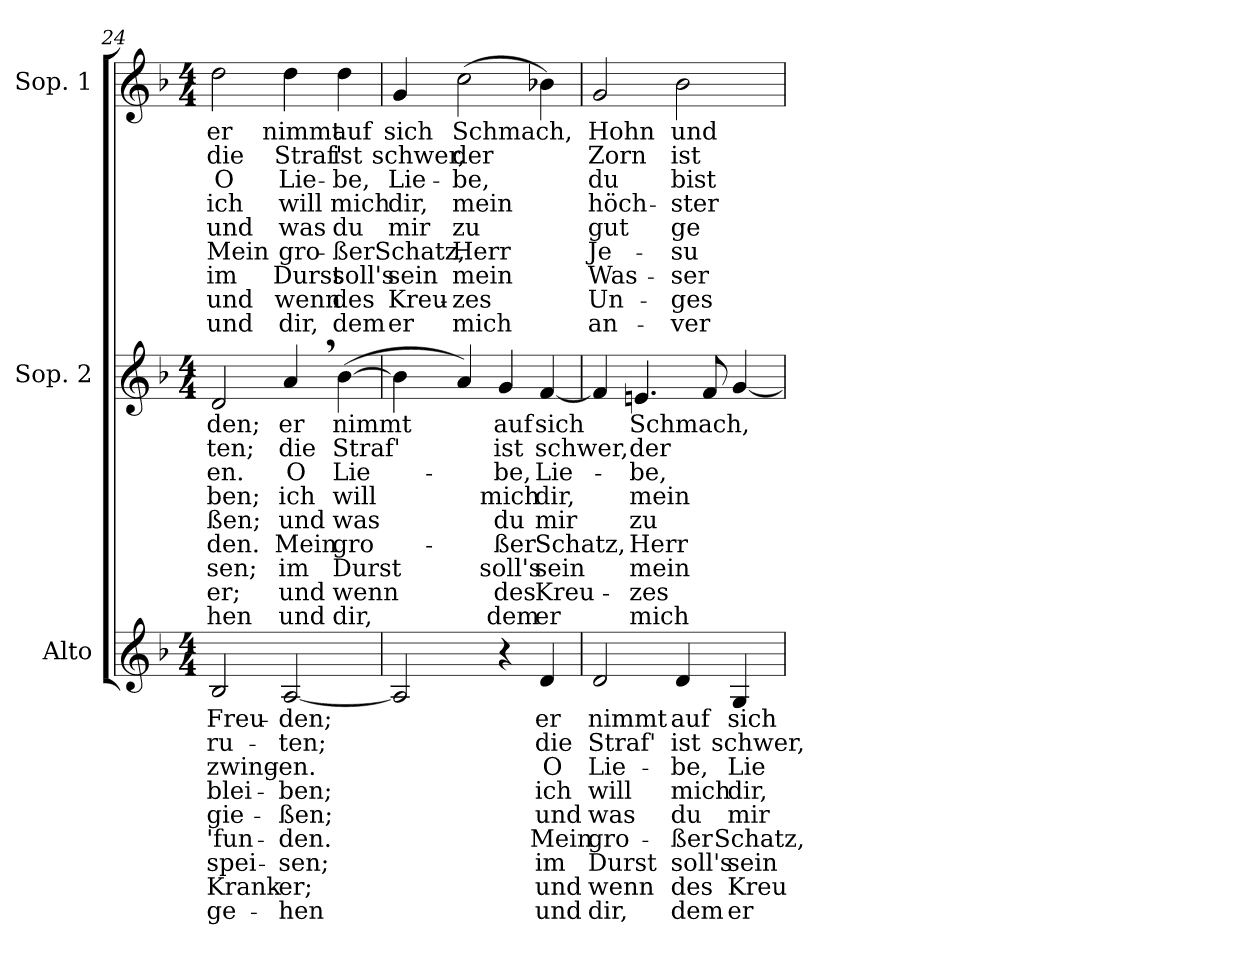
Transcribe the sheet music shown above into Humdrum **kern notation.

**kern	**text	**text	**text	**text	**text	**text	**text	**text	**text	**kern	**text	**text	**text	**text	**text	**text	**text	**text	**text	**kern	**text	**text	**text	**text	**text	**text	**text	**text	**text
*part3	*part3	*part3	*part3	*part3	*part3	*part3	*part3	*part3	*part3	*part2	*part2	*part2	*part2	*part2	*part2	*part2	*part2	*part2	*part2	*part1	*part1	*part1	*part1	*part1	*part1	*part1	*part1	*part1	*part1
*staff3	*staff3	*staff3	*staff3	*staff3	*staff3	*staff3	*staff3	*staff3	*staff3	*staff2	*staff2	*staff2	*staff2	*staff2	*staff2	*staff2	*staff2	*staff2	*staff2	*staff1	*staff1	*staff1	*staff1	*staff1	*staff1	*staff1	*staff1	*staff1	*staff1
*I"Alto	*	*	*	*	*	*	*	*	*	*I"Sop. 2	*	*	*	*	*	*	*	*	*	*I"Sop. 1	*	*	*	*	*	*	*	*	*
*clefG2	*	*	*	*	*	*	*	*	*	*clefG2	*	*	*	*	*	*	*	*	*	*clefG2	*	*	*	*	*	*	*	*	*
*k[b-]	*	*	*	*	*	*	*	*	*	*k[b-]	*	*	*	*	*	*	*	*	*	*k[b-]	*	*	*	*	*	*	*	*	*
*F:	*	*	*	*	*	*	*	*	*	*F:	*	*	*	*	*	*	*	*	*	*F:	*	*	*	*	*	*	*	*	*
*M4/4	*	*	*	*	*	*	*	*	*	*M4/4	*	*	*	*	*	*	*	*	*	*M4/4	*	*	*	*	*	*	*	*	*
=24	=24	=24	=24	=24	=24	=24	=24	=24	=24	=24	=24	=24	=24	=24	=24	=24	=24	=24	=24	=24	=24	=24	=24	=24	=24	=24	=24	=24	=24
!	!LO:LY:b	!LO:LY:b	!LO:LY:b	!LO:LY:b	!LO:LY:b	!LO:LY:b	!LO:LY:b	!LO:LY:b	!LO:LY:b	!	!	!	!	!	!	!	!	!	!	!	!	!	!	!	!	!	!	!	!
!	!	!	!	!	!	!	!	!	!	!	!LO:LY:b	!LO:LY:b	!LO:LY:b	!LO:LY:b	!LO:LY:b	!LO:LY:b	!LO:LY:b	!LO:LY:b	!LO:LY:b	!	!	!	!	!	!	!	!	!	!
!	!	!	!	!	!	!	!	!	!	!	!	!	!	!	!	!	!	!	!	!	!LO:LY:b	!LO:LY:b	!LO:LY:b	!LO:LY:b	!LO:LY:b	!LO:LY:b	!LO:LY:b	!LO:LY:b	!LO:LY:b
2B-/	Freu-	-ru-	-zwing-	blei-	-gie-	'fun-	spei-	Krank-	ge-	2d/	-den;	-ten;	-en.	-ben;	-ßen;	-den.	-sen;	-er;	-hen	2dd\	er	die	O	ich	und	Mein	im	und	und
!	!LO:LY:b	!LO:LY:b	!LO:LY:b	!LO:LY:b	!LO:LY:b	!LO:LY:b	!LO:LY:b	!LO:LY:b	!LO:LY:b	!	!	!	!	!	!	!	!	!	!	!	!	!	!	!	!	!	!	!	!
!	!	!	!	!	!	!	!	!	!	!	!LO:LY:b	!LO:LY:b	!LO:LY:b	!LO:LY:b	!LO:LY:b	!LO:LY:b	!LO:LY:b	!LO:LY:b	!LO:LY:b	!	!	!	!	!	!	!	!	!	!
!	!	!	!	!	!	!	!	!	!	!	!	!	!	!	!	!	!	!	!	!	!LO:LY:b	!LO:LY:b	!LO:LY:b	!LO:LY:b	!LO:LY:b	!LO:LY:b	!LO:LY:b	!LO:LY:b	!LO:LY:b
[2A/	-den;	-ten;	-en.	-ben;	-ßen;	-den.	-sen;	-er;	-hen	4a,>/	er	die	O	ich	und	Mein	im	und	und	4dd\	nimmt	Straf'	Lie-	will	was	gro-	Durst	wenn	dir,
!	!	!	!	!	!	!	!	!	!	!	!LO:LY:b	!LO:LY:b	!LO:LY:b	!LO:LY:b	!LO:LY:b	!LO:LY:b	!LO:LY:b	!LO:LY:b	!LO:LY:b	!	!	!	!	!	!	!	!	!	!
!	!	!	!	!	!	!	!	!	!	!	!	!	!	!	!	!	!	!	!	!	!LO:LY:b	!LO:LY:b	!LO:LY:b	!LO:LY:b	!LO:LY:b	!LO:LY:b	!LO:LY:b	!LO:LY:b	!LO:LY:b
.	.	.	.	.	.	.	.	.	.	(>[4b-\	nimmt	Straf'	Lie-	will	was	gro-	Durst	wenn	dir,	4dd\	auf	ist	-be,	mich	du	-ßer	soll's	des	dem
=25	=25	=25	=25	=25	=25	=25	=25	=25	=25	=25	=25	=25	=25	=25	=25	=25	=25	=25	=25	=25	=25	=25	=25	=25	=25	=25	=25	=25	=25
!	!	!	!	!	!	!	!	!	!	!	!	!	!	!	!	!	!	!	!	!	!LO:LY:b	!LO:LY:b	!LO:LY:b	!LO:LY:b	!LO:LY:b	!LO:LY:b	!LO:LY:b	!LO:LY:b	!LO:LY:b
2A/]	.	.	.	.	.	.	.	.	.	4b-\]	.	.	.	.	.	.	.	.	.	4g/	sich	schwer,	Lie-	dir,	mir	Schatz,	sein	Kreu-	er
!	!	!	!	!	!	!	!	!	!	!	!	!	!	!	!	!	!	!	!	!	!LO:LY:b	!LO:LY:b	!LO:LY:b	!LO:LY:b	!LO:LY:b	!LO:LY:b	!LO:LY:b	!LO:LY:b	!LO:LY:b
.	.	.	.	.	.	.	.	.	.	4a/)	.	.	.	.	.	.	.	.	.	(>2cc\	Schmach,	der	-be,	mein	zu	Herr	mein	-zes	mich
!	!	!	!	!	!	!	!	!	!	!	!LO:LY:b	!LO:LY:b	!LO:LY:b	!LO:LY:b	!LO:LY:b	!LO:LY:b	!LO:LY:b	!LO:LY:b	!LO:LY:b	!	!	!	!	!	!	!	!	!	!
4r	.	.	.	.	.	.	.	.	.	4g/	auf	ist	-be,	mich	du	-ßer	soll's	des	dem	.	.	.	.	.	.	.	.	.	.
!	!LO:LY:b	!LO:LY:b	!LO:LY:b	!LO:LY:b	!LO:LY:b	!LO:LY:b	!LO:LY:b	!LO:LY:b	!LO:LY:b	!	!	!	!	!	!	!	!	!	!	!	!	!	!	!	!	!	!	!	!
!	!	!	!	!	!	!	!	!	!	!	!LO:LY:b	!LO:LY:b	!LO:LY:b	!LO:LY:b	!LO:LY:b	!LO:LY:b	!LO:LY:b	!LO:LY:b	!LO:LY:b	!	!	!	!	!	!	!	!	!	!
4d/	er	die	O	ich	und	Mein	im	und	und	[4f/	sich	schwer,	Lie-	dir,	mir	Schatz,	sein	Kreu-	er	4b-X\)	.	.	.	.	.	.	.	.	.
=26	=26	=26	=26	=26	=26	=26	=26	=26	=26	=26	=26	=26	=26	=26	=26	=26	=26	=26	=26	=26	=26	=26	=26	=26	=26	=26	=26	=26	=26
!	!LO:LY:b	!LO:LY:b	!LO:LY:b	!LO:LY:b	!LO:LY:b	!LO:LY:b	!LO:LY:b	!LO:LY:b	!LO:LY:b	!	!	!	!	!	!	!	!	!	!	!	!	!	!	!	!	!	!	!	!
!	!	!	!	!	!	!	!	!	!	!	!	!	!	!	!	!	!	!	!	!	!LO:LY:b	!LO:LY:b	!LO:LY:b	!LO:LY:b	!LO:LY:b	!LO:LY:b	!LO:LY:b	!LO:LY:b	!LO:LY:b
2d/	nimmt	Straf'	Lie-	will	was	gro-	Durst	wenn	dir,	4f/]	.	.	.	.	.	.	.	.	.	2g/	Hohn	Zorn	du	höch-	gut	Je-	Was-	Un-	an-
!	!	!	!	!	!	!	!	!	!	!	!LO:LY:b	!LO:LY:b	!LO:LY:b	!LO:LY:b	!LO:LY:b	!LO:LY:b	!LO:LY:b	!LO:LY:b	!LO:LY:b	!	!	!	!	!	!	!	!	!	!
.	.	.	.	.	.	.	.	.	.	4.en/	Schmach,	der	-be,	mein	zu	Herr	mein	-zes	mich	.	.	.	.	.	.	.	.	.	.
!	!LO:LY:b	!LO:LY:b	!LO:LY:b	!LO:LY:b	!LO:LY:b	!LO:LY:b	!LO:LY:b	!LO:LY:b	!LO:LY:b	!	!	!	!	!	!	!	!	!	!	!	!	!	!	!	!	!	!	!	!
!	!	!	!	!	!	!	!	!	!	!	!	!	!	!	!	!	!	!	!	!	!LO:LY:b	!LO:LY:b	!LO:LY:b	!LO:LY:b	!LO:LY:b	!LO:LY:b	!LO:LY:b	!LO:LY:b	!LO:LY:b
4d/	auf	ist	-be,	mich	du	-ßer	soll's	des	dem	.	.	.	.	.	.	.	.	.	.	2b-\	und	ist	bist	-ster	ge-	-su	-ser-	-ges-	-ver-
.	.	.	.	.	.	.	.	.	.	8f/	.	.	.	.	.	.	.	.	.	.	.	.	.	.	.	.	.	.	.
!	!LO:LY:b	!LO:LY:b	!LO:LY:b	!LO:LY:b	!LO:LY:b	!LO:LY:b	!LO:LY:b	!LO:LY:b	!LO:LY:b	!	!	!	!	!	!	!	!	!	!	!	!	!	!	!	!	!	!	!	!
4G/	sich	schwer,	Lie-	dir,	mir	Schatz,	sein	Kreu-	er	[4g/	.	.	.	.	.	.	.	.	.	.	.	.	.	.	.	.	.	.	.
=	=	=	=	=	=	=	=	=	=	=	=	=	=	=	=	=	=	=	=	=	=	=	=	=	=	=	=	=	=
*-	*-	*-	*-	*-	*-	*-	*-	*-	*-	*-	*-	*-	*-	*-	*-	*-	*-	*-	*-	*-	*-	*-	*-	*-	*-	*-	*-	*-	*-
